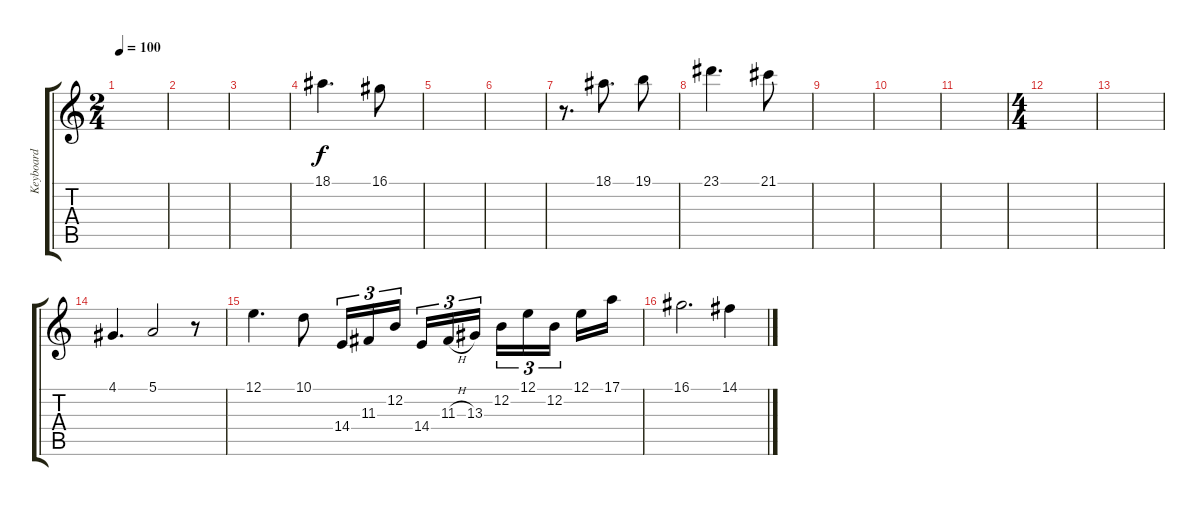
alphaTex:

\track ("Keyboard" "Keyboard") {instrument lead2sawtooth}
\staff {score tabs}
\tuning (E4 B3 G3 D3 A2 E2) {hide}
\ts (2 4)
\tempo 100
\clef g2
\ks c
|
|
|
18.1.4{d} 16.1.8 |
|
|
r.8{d} 18.1.8{d} 19.1.8 |
23.1.4{d} 21.1.8 |
|
|
|
\ts (4 4)
|
|
4.1.4{d} 5.1.2 r.8 |
12.1.4{d} 10.1.8 14.4.16{tu (3 2)} 11.3.16{tu (3 2)} 12.2.16{tu (3 2) beam splitsecondary} 14.4.16{tu (3 2)} 11.3{h}.16{tu (3 2)} 13.3.16{tu (3 2)} 12.2.16{tu (3 2)} 12.1.16{tu (3 2)} 12.2.16{tu (3 2) beam splitsecondary} 12.1.16 17.1.16 |
16.1.2{d} 14.1.4
